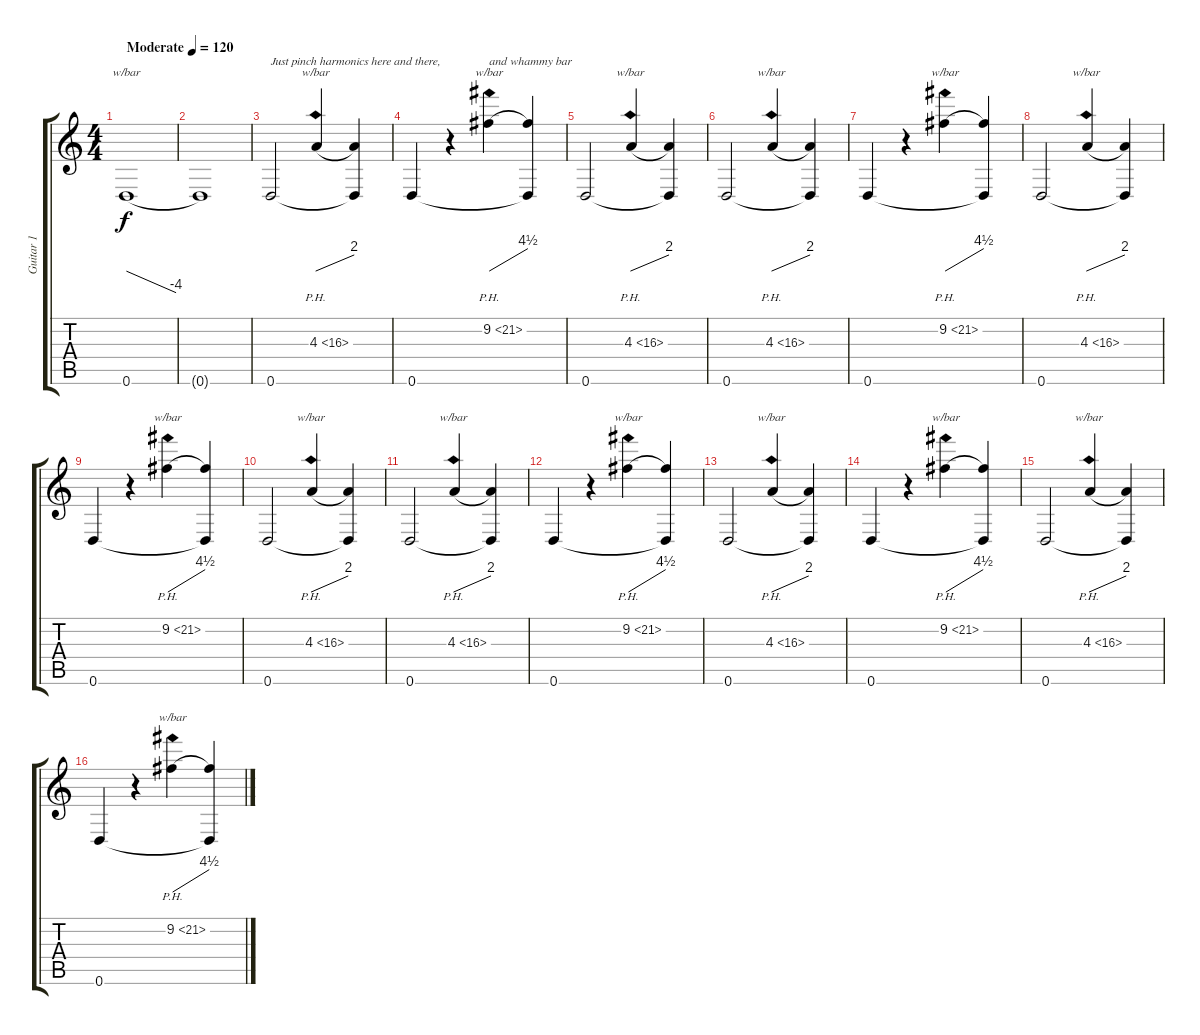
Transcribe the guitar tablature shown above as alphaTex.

\track ("Guitar 1" "Guitar 1") {instrument distortionguitar}
\staff {score tabs}
\tuning (D4 A3 F3 C3 G2 D2) {hide}
\ts (4 4)
\tempo (120 "Moderate")
\clef g2
\ks c
0.6.1{tbe (dive default 0 0 60 -16) dy f instrument distortionguitar} |
0.6{t}.1 |
0.6.2{txt "Just pinch harmonics here and there,"} 4.3{ph 12}.4{tbe (dive default 0 0 60 8)} (4.3{t} 0.6{t}).4 |
0.6.4 r.4 9.2{ph 12}.4{tbe (dive default 0 0 60 18) txt "and whammy bar"} (9.2{t} 0.6{t}).4 |
0.6.2 4.3{ph 12}.4{tbe (dive default 0 0 60 8)} (4.3{t} 0.6{t}).4 |
0.6.2 4.3{ph 12}.4{tbe (dive default 0 0 60 8)} (4.3{t} 0.6{t}).4 |
0.6.4 r.4 9.2{ph 12}.4{tbe (dive default 0 0 60 18)} (9.2{t} 0.6{t}).4 |
0.6.2 4.3{ph 12}.4{tbe (dive default 0 0 60 8)} (4.3{t} 0.6{t}).4 |
0.6.4 r.4 9.2{ph 12}.4{tbe (dive default 0 0 60 18)} (9.2{t} 0.6{t}).4 |
0.6.2 4.3{ph 12}.4{tbe (dive default 0 0 60 8)} (4.3{t} 0.6{t}).4 |
0.6.2 4.3{ph 12}.4{tbe (dive default 0 0 60 8)} (4.3{t} 0.6{t}).4 |
0.6.4 r.4 9.2{ph 12}.4{tbe (dive default 0 0 60 18)} (9.2{t} 0.6{t}).4 |
0.6.2 4.3{ph 12}.4{tbe (dive default 0 0 60 8)} (4.3{t} 0.6{t}).4 |
0.6.4 r.4 9.2{ph 12}.4{tbe (dive default 0 0 60 18)} (9.2{t} 0.6{t}).4 |
0.6.2 4.3{ph 12}.4{tbe (dive default 0 0 60 8)} (4.3{t} 0.6{t}).4 |
0.6.4 r.4 9.2{ph 12}.4{tbe (dive default 0 0 60 18)} (9.2{t} 0.6{t}).4
